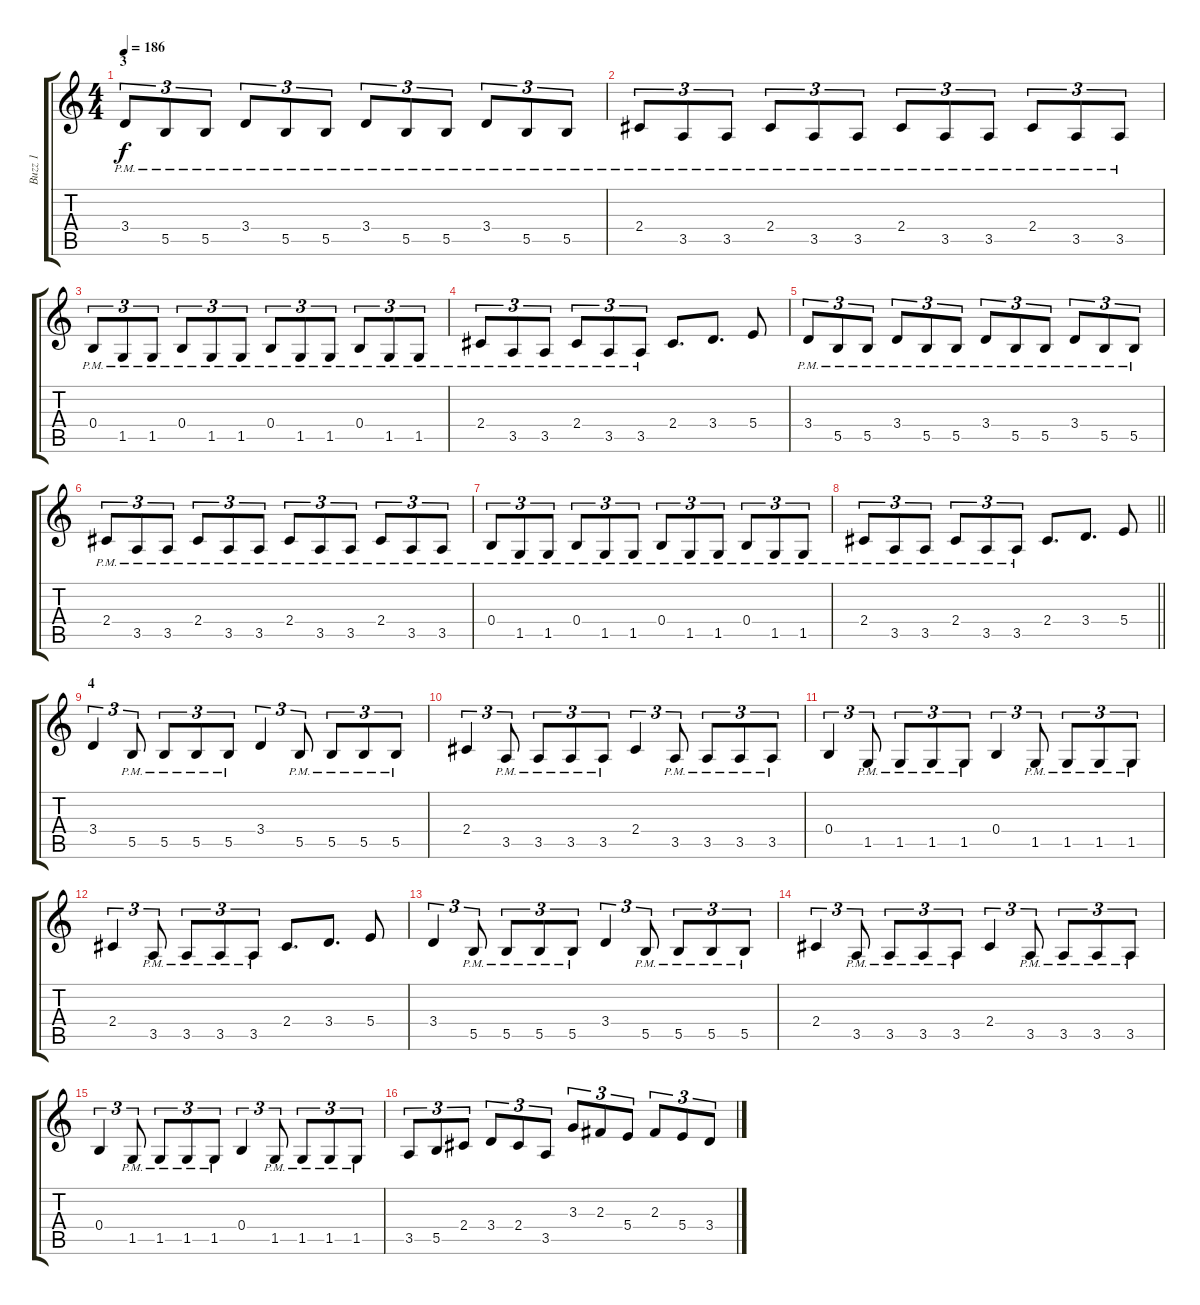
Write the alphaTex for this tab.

\track ("Buzz 1" "Buzz 1") {instrument distortionguitar}
\staff {score tabs}
\tuning (Db4 Ab3 E3 B2 Gb2 B1) {hide}
\ts (4 4)
\section ("" "3")
\tempo 186
\clef g2
\ks c
3.4{pm}.8{tu (3 2) dy f} 5.5{pm}.8{tu (3 2)} 5.5{pm}.8{tu (3 2)} 3.4{pm}.8{tu (3 2)} 5.5{pm}.8{tu (3 2)} 5.5{pm}.8{tu (3 2)} 3.4{pm}.8{tu (3 2)} 5.5{pm}.8{tu (3 2)} 5.5{pm}.8{tu (3 2)} 3.4{pm}.8{tu (3 2)} 5.5{pm}.8{tu (3 2)} 5.5{pm}.8{tu (3 2)} |
2.4{pm}.8{tu (3 2)} 3.5{pm}.8{tu (3 2)} 3.5{pm}.8{tu (3 2)} 2.4{pm}.8{tu (3 2)} 3.5{pm}.8{tu (3 2)} 3.5{pm}.8{tu (3 2)} 2.4{pm}.8{tu (3 2)} 3.5{pm}.8{tu (3 2)} 3.5{pm}.8{tu (3 2)} 2.4{pm}.8{tu (3 2)} 3.5{pm}.8{tu (3 2)} 3.5{pm}.8{tu (3 2)} |
0.4{pm}.8{tu (3 2)} 1.5{pm}.8{tu (3 2)} 1.5{pm}.8{tu (3 2)} 0.4{pm}.8{tu (3 2)} 1.5{pm}.8{tu (3 2)} 1.5{pm}.8{tu (3 2)} 0.4{pm}.8{tu (3 2)} 1.5{pm}.8{tu (3 2)} 1.5{pm}.8{tu (3 2)} 0.4{pm}.8{tu (3 2)} 1.5{pm}.8{tu (3 2)} 1.5{pm}.8{tu (3 2)} |
2.4{pm}.8{tu (3 2)} 3.5{pm}.8{tu (3 2)} 3.5{pm}.8{tu (3 2)} 2.4{pm}.8{tu (3 2)} 3.5{pm}.8{tu (3 2)} 3.5{pm}.8{tu (3 2)} 2.4.8{d} 3.4.8{d} 5.4.8 |
3.4{pm}.8{tu (3 2)} 5.5{pm}.8{tu (3 2)} 5.5{pm}.8{tu (3 2)} 3.4{pm}.8{tu (3 2)} 5.5{pm}.8{tu (3 2)} 5.5{pm}.8{tu (3 2)} 3.4{pm}.8{tu (3 2)} 5.5{pm}.8{tu (3 2)} 5.5{pm}.8{tu (3 2)} 3.4{pm}.8{tu (3 2)} 5.5{pm}.8{tu (3 2)} 5.5{pm}.8{tu (3 2)} |
2.4{pm}.8{tu (3 2)} 3.5{pm}.8{tu (3 2)} 3.5{pm}.8{tu (3 2)} 2.4{pm}.8{tu (3 2)} 3.5{pm}.8{tu (3 2)} 3.5{pm}.8{tu (3 2)} 2.4{pm}.8{tu (3 2)} 3.5{pm}.8{tu (3 2)} 3.5{pm}.8{tu (3 2)} 2.4{pm}.8{tu (3 2)} 3.5{pm}.8{tu (3 2)} 3.5{pm}.8{tu (3 2)} |
0.4{pm}.8{tu (3 2)} 1.5{pm}.8{tu (3 2)} 1.5{pm}.8{tu (3 2)} 0.4{pm}.8{tu (3 2)} 1.5{pm}.8{tu (3 2)} 1.5{pm}.8{tu (3 2)} 0.4{pm}.8{tu (3 2)} 1.5{pm}.8{tu (3 2)} 1.5{pm}.8{tu (3 2)} 0.4{pm}.8{tu (3 2)} 1.5{pm}.8{tu (3 2)} 1.5{pm}.8{tu (3 2)} |
\barLineRight lightlight
2.4{pm}.8{tu (3 2)} 3.5{pm}.8{tu (3 2)} 3.5{pm}.8{tu (3 2)} 2.4{pm}.8{tu (3 2)} 3.5{pm}.8{tu (3 2)} 3.5{pm}.8{tu (3 2)} 2.4.8{d} 3.4.8{d} 5.4.8 |
\section ("" "4")
3.4.4{tu (3 2)} 5.5{pm}.8{tu (3 2)} 5.5{pm}.8{tu (3 2)} 5.5{pm}.8{tu (3 2)} 5.5{pm}.8{tu (3 2)} 3.4.4{tu (3 2)} 5.5{pm}.8{tu (3 2)} 5.5{pm}.8{tu (3 2)} 5.5{pm}.8{tu (3 2)} 5.5{pm}.8{tu (3 2)} |
2.4.4{tu (3 2)} 3.5{pm}.8{tu (3 2)} 3.5{pm}.8{tu (3 2)} 3.5{pm}.8{tu (3 2)} 3.5{pm}.8{tu (3 2)} 2.4.4{tu (3 2)} 3.5{pm}.8{tu (3 2)} 3.5{pm}.8{tu (3 2)} 3.5{pm}.8{tu (3 2)} 3.5{pm}.8{tu (3 2)} |
0.4.4{tu (3 2)} 1.5{pm}.8{tu (3 2)} 1.5{pm}.8{tu (3 2)} 1.5{pm}.8{tu (3 2)} 1.5{pm}.8{tu (3 2)} 0.4.4{tu (3 2)} 1.5{pm}.8{tu (3 2)} 1.5{pm}.8{tu (3 2)} 1.5{pm}.8{tu (3 2)} 1.5{pm}.8{tu (3 2)} |
2.4.4{tu (3 2)} 3.5{pm}.8{tu (3 2)} 3.5{pm}.8{tu (3 2)} 3.5{pm}.8{tu (3 2)} 3.5{pm}.8{tu (3 2)} 2.4.8{d} 3.4.8{d} 5.4.8 |
3.4.4{tu (3 2)} 5.5{pm}.8{tu (3 2)} 5.5{pm}.8{tu (3 2)} 5.5{pm}.8{tu (3 2)} 5.5{pm}.8{tu (3 2)} 3.4.4{tu (3 2)} 5.5{pm}.8{tu (3 2)} 5.5{pm}.8{tu (3 2)} 5.5{pm}.8{tu (3 2)} 5.5{pm}.8{tu (3 2)} |
2.4.4{tu (3 2)} 3.5{pm}.8{tu (3 2)} 3.5{pm}.8{tu (3 2)} 3.5{pm}.8{tu (3 2)} 3.5{pm}.8{tu (3 2)} 2.4.4{tu (3 2)} 3.5{pm}.8{tu (3 2)} 3.5{pm}.8{tu (3 2)} 3.5{pm}.8{tu (3 2)} 3.5{pm}.8{tu (3 2)} |
0.4.4{tu (3 2)} 1.5{pm}.8{tu (3 2)} 1.5{pm}.8{tu (3 2)} 1.5{pm}.8{tu (3 2)} 1.5{pm}.8{tu (3 2)} 0.4.4{tu (3 2)} 1.5{pm}.8{tu (3 2)} 1.5{pm}.8{tu (3 2)} 1.5{pm}.8{tu (3 2)} 1.5{pm}.8{tu (3 2)} |
3.5.8{tu (3 2)} 5.5.8{tu (3 2)} 2.4.8{tu (3 2)} 3.4.8{tu (3 2)} 2.4.8{tu (3 2)} 3.5.8{tu (3 2)} 3.3.8{tu (3 2)} 2.3.8{tu (3 2)} 5.4.8{tu (3 2)} 2.3.8{tu (3 2)} 5.4.8{tu (3 2)} 3.4.8{tu (3 2)}
